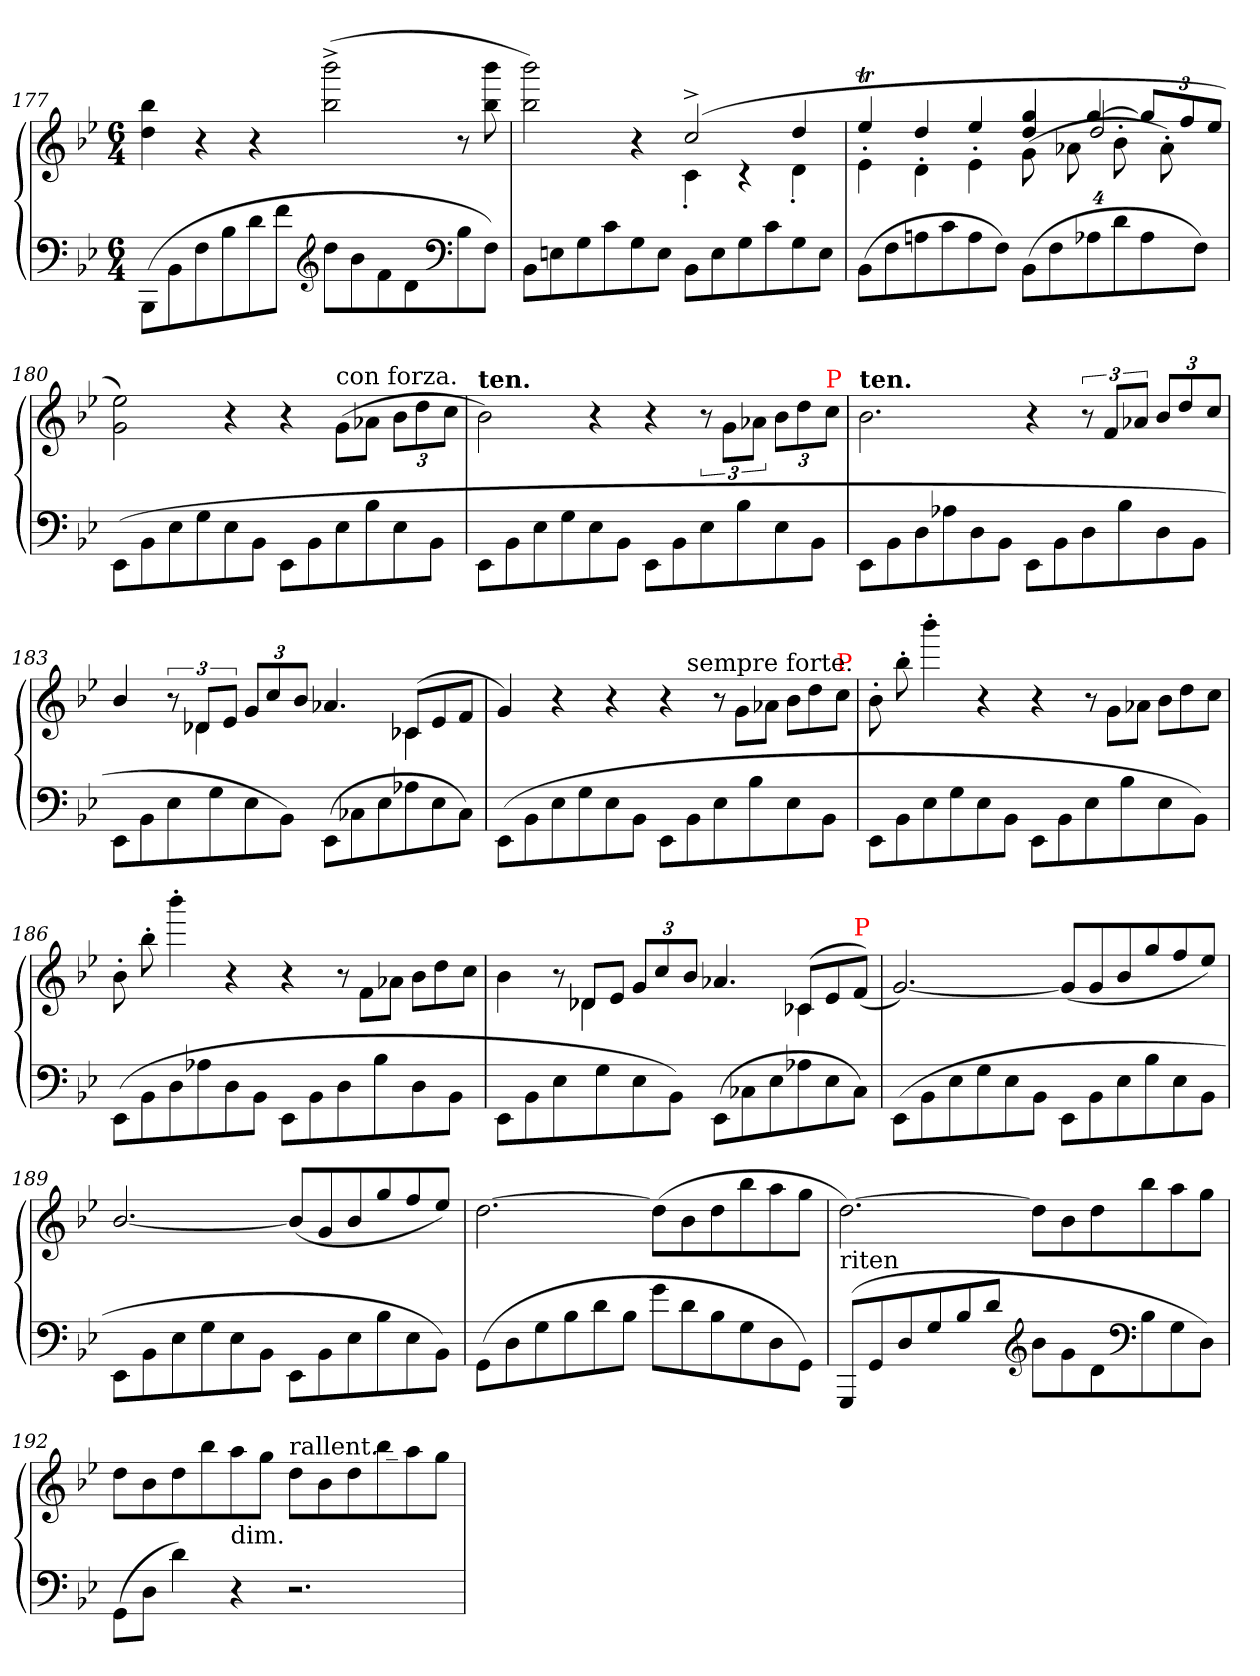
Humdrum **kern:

**kern	**kern
*part1	*part1
*staff2	*staff1
*clefF4	*clefG2
*k[b-e-]	*k[b-e-]
*g:	*g:
*M6/4	*M6/4
=177	=177
(>8BBB-L	4bb- 4dd
8BB-	.
8F	4r
8B-	.
8d	4r
8fJ	.
*clefG2	*
8ddL	(>2bbb-^< 2bb-^<
8b-	.
8f	.
8d	.
*clefF4	*
8B-	8r
8FJ)	8bbb- 8bb-
=178	=178
*	*^
8BB-L	2bbb- 2bb-)	2.ryy
8En	.	.
8G	.	.
8c	.	.
8G	4r	.
8EJ	.	.
8BB-L	(>2cc^<	4c'>
8E	.	.
8G	.	4rc
8c	.	.
8G	4dd	4d'>
8EJ	.	.
=179	=179	=179
*	*	*^
(>8BB-L	4ee-T	2.ryy	4e-'>\
8F	.	.	.
8An	4dd	.	4d'>\
8c	.	.	.
8A	4ee-	.	4e-'>\
8FJ)	.	.	.
(>8BB-L	4gg 4dd	4ryy	(<16%3g\
8F	.	.	.
.	.	.	16%3a-X\
8A-X	[4gg	2dd/	.
8d	.	.	16%3b-'>\
*	*Xbrackettup	*	*
8A-	12gg/L]	.	.
.	.	.	16%3a-'>\)
.	12ff	.	.
8FJ)	.	.	.
.	12ee-J	.	.
*	*v	*v	*v
=180	=180
(>8EE-\L	2ee-\ 2g\)
8BB-	.
8E-	.
8G	.
8E-	4r
8BB-J	.
8EE-\L	4r
8BB-	.
!	!LO:TX:a:t=con forza.
8E-	(>8g\L
8B-	8a-XJ
8E-	12b-\L
.	12dd
8BB-J	.
.	12ccJ
=181	=181
!	!LO:TX:a:B:t=ten.
8EE-\L	2b-\)
8BB-	.
8E-	.
8G	.
8E-	4r
8BB-J	.
8EE-\L	4r
8BB-	.
*	*brackettup
8E-	12r
.	12g\L
8B-	.
.	12a-XJ
*	*Xbrackettup
8E-	12b-\L
.	12dd
8BB-J	.
!	!LO:TX:a:color=red:t=P
.	(>12ccJ
=182	=182
!	!LO:TX:a:B:t=ten.
8EE-\L	2.b-\
8BB-	.
8D	.
8A-X	.
8D	.
8BB-J	.
8EE-\L	4r
8BB-	.
*	*brackettup
8D	12r
.	12fL
8B-	.
.	12a-XJ
*	*Xbrackettup
8D	12b-/L
.	12dd
8BB-J	.
.	12ccJ
=183	=183
*	*^
8EE-\L	(<4b-/	4ryy
8BB-	.	.
*	*brackettup	*Xtuplet
8E-	12r	12ryy
.	12d-XL	6d-X
8G	.	.
.	12e-J	.
*	*tuplet	*
*	*Xbrackettup	*
8E-	12gL	4ryy
.	12cc	.
8BB-J)	.	.
.	12b-J	.
(>8EE-\L	(<4.a-X	4.ryy
8C-X	.	.
8E-	.	.
8A-X	(<8c-XL	4c-X
8E-	8e-	.
8C-J)	8fJ	8ryy
=184	=184	=184
(>8EE-\L	4g)	2..ryy
8BB-\	.	.
8E-	4r	.
8G	.	.
8E-	4r	.
8BB-J	.	.
8EE-\L	4r	.
!	!	!LO:TX:a:t=sempre forte.
8BB-	.	2ryy
*	*brackettup	*
8E-	12r	.
.	12g\L	.
8B-	.	.
.	12a-XJ	.
*	*Xbrackettup	*
8E-	12b-\L	.
.	12dd	.
8BB-J	.	8ryy
!	!LO:TX:a:color=red:t=P	!
.	(>12ccJ	.
*	*v	*v
=185	=185
8EE-\L	8b-'>
8BB-	8bb-'>
8E-	4bbb-'>
8G	.
8E-	4r
8BB-J	.
8EE-\L	4r
8BB-	.
*	*brackettup
8E-	12r
.	12g\L
8B-	.
.	12a-XJ
*	*Xbrackettup
8E-	12b-L
.	12dd
8BB-J)	.
.	(>12ccJ
=186	=186
(>8EE-\L	8b-'>
8BB-	8bb-'>
8D	4bbb-'>
8A-X	.
8D	4r
8BB-J	.
8EE-\L	4r
8BB-	.
*	*brackettup
8D	12r
.	12f\L
8B-	.
.	12a-XJ
*	*Xbrackettup
8D	12b-L
.	12dd
8BB-J	.
.	(>12ccJ
=187	=187
*	*^
8EE-\L	4b-	4ryy
8BB-	.	.
*	*brackettup	*Xtuplet
8E-	12r	12ryy
.	12d-XL	6d-X
8G	.	.
.	12e-J	.
*	*tuplet	*
*	*Xbrackettup	*
8E-	12gL	4ryy
.	12cc	.
8BB-J)	.	.
.	(<12b-J	.
(>8EE-\L	4.a-X	4.ryy
8C-X	.	.
8E-	.	.
8A-X	(<8c-XL	4c-X
8E-	8e-	.
!	!LO:TX:a:color=red:t=P	!
8C-J)	(<8f/J)	8ryy
*	*v	*v
=188	=188
(>8EE-\L	[2.g)
8BB-	.
8E-	.
8G	.
8E-	.
8BB-J	.
8EE-\L	(<8g/L]
8BB-	8g
8E-	8b-
8B-	8gg
8E-	8ff
8BB-J	8ee-J)
=189	=189
8EE-\L	[2.b-/
8BB-	.
8E-	.
8G	.
8E-	.
8BB-J	.
8EE-\L	(<8b-/L]
8BB-	8g
8E-	8b-
8B-	8gg
8E-	8ff
8BB-J)	8ee-J)
=190	=190
(>8GGL	[2.dd
8D	.
8G	.
8B-	.
8d	.
8B-J	.
8gL	(>8ddL]
8d	8b-
8B-	8dd
8G	8bb-
8D	8aa
8GGJ)	8ggJ
=191	=191
!LO:TX:a:t=riten	!
(>8GGGL	[2.dd)
8GG	.
8D	.
8G	.
8B-	.
8dJ	.
*clefG2	*
8b-L	8ddL]
8g	8b-
8d	8dd
*clefF4	*
8B-	8bb-
8G	8aa
8DJ)	8ggJ
=192	=192
(>8GG\L	8ddL
8DJ	8b-
4d)	8dd
.	8bb-
!	!LO:TX:c:t=dim.
4r	8aa
.	8ggJ
!	!LO:TX:a:t=rallent. _
2.r	8ddL
.	8b-
.	8dd
.	8bb-
.	8aa
.	8ggJ
=	=
*-	*-
